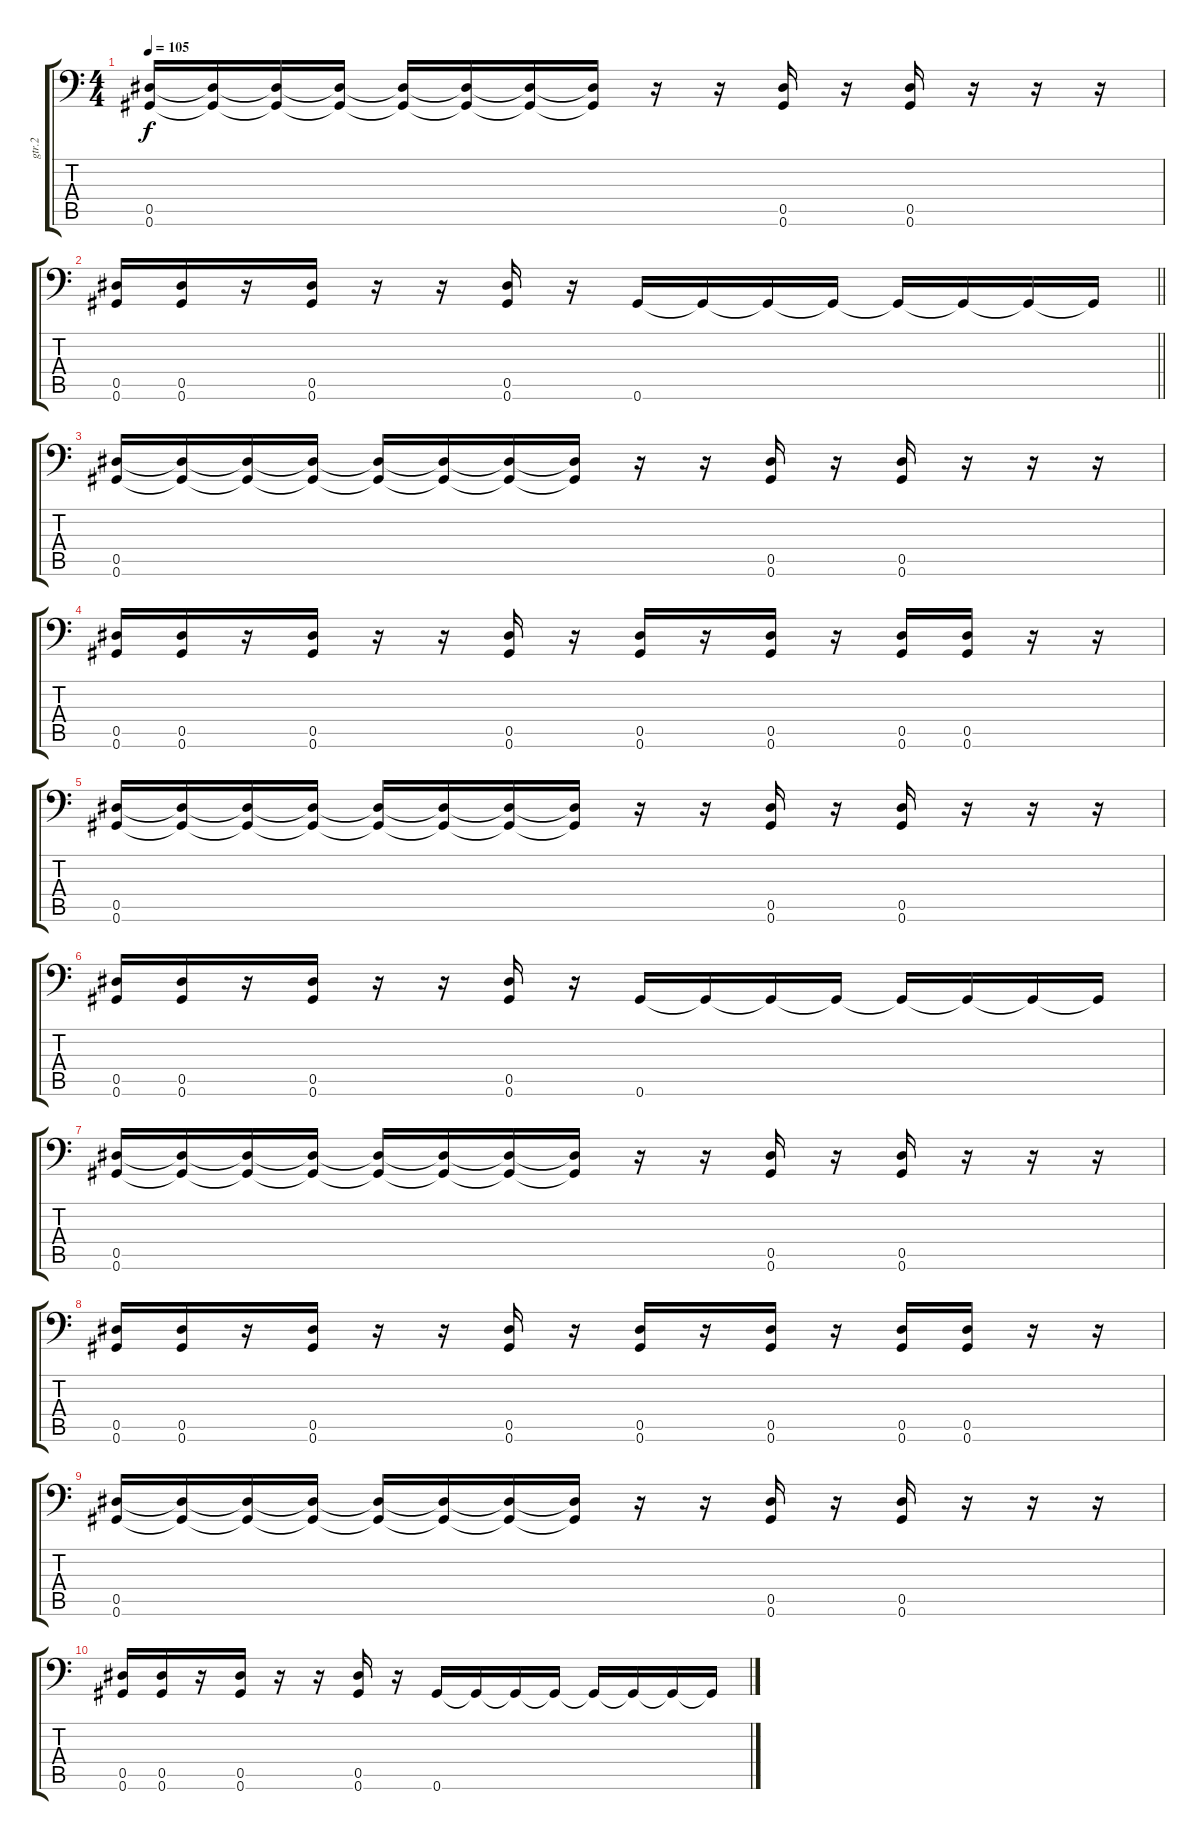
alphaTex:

\track ("gtr.2" "gtr.2") {instrument distortionguitar}
\staff {score tabs}
\tuning (Bb3 F3 Db3 Ab2 Eb2 Ab1) {hide}
\ts (4 4)
\tempo 105
\clef f4
\ks c
(0.5 0.6).16{dy f} (0.5{t} 0.6{t}).16 (0.5{t} 0.6{t}).16 (0.5{t} 0.6{t}).16 (0.5{t} 0.6{t}).16 (0.5{t} 0.6{t}).16 (0.5{t} 0.6{t}).16 (0.5{t} 0.6{t}).16 r.16 r.16 (0.5 0.6).16 r.16 (0.5 0.6).16 r.16 r.16 r.16 |
\barLineRight lightlight
(0.5 0.6).16 (0.5 0.6).16 r.16 (0.5 0.6).16 r.16 r.16 (0.5 0.6).16 r.16 0.6.16 0.6{t}.16 0.6{t}.16 0.6{t}.16 0.6{t}.16 0.6{t}.16 0.6{t}.16 0.6{t}.16 |
\section ("" "")
(0.5 0.6).16 (0.5{t} 0.6{t}).16 (0.5{t} 0.6{t}).16 (0.5{t} 0.6{t}).16 (0.5{t} 0.6{t}).16 (0.5{t} 0.6{t}).16 (0.5{t} 0.6{t}).16 (0.5{t} 0.6{t}).16 r.16 r.16 (0.5 0.6).16 r.16 (0.5 0.6).16 r.16 r.16 r.16 |
(0.5 0.6).16 (0.5 0.6).16 r.16 (0.5 0.6).16 r.16 r.16 (0.5 0.6).16 r.16 (0.5 0.6).16 r.16 (0.5 0.6).16 r.16 (0.5 0.6).16 (0.5 0.6).16 r.16 r.16 |
(0.5 0.6).16 (0.5{t} 0.6{t}).16 (0.5{t} 0.6{t}).16 (0.5{t} 0.6{t}).16 (0.5{t} 0.6{t}).16 (0.5{t} 0.6{t}).16 (0.5{t} 0.6{t}).16 (0.5{t} 0.6{t}).16 r.16 r.16 (0.5 0.6).16 r.16 (0.5 0.6).16 r.16 r.16 r.16 |
(0.5 0.6).16 (0.5 0.6).16 r.16 (0.5 0.6).16 r.16 r.16 (0.5 0.6).16 r.16 0.6.16 0.6{t}.16 0.6{t}.16 0.6{t}.16 0.6{t}.16 0.6{t}.16 0.6{t}.16 0.6{t}.16 |
(0.5 0.6).16 (0.5{t} 0.6{t}).16 (0.5{t} 0.6{t}).16 (0.5{t} 0.6{t}).16 (0.5{t} 0.6{t}).16 (0.5{t} 0.6{t}).16 (0.5{t} 0.6{t}).16 (0.5{t} 0.6{t}).16 r.16 r.16 (0.5 0.6).16 r.16 (0.5 0.6).16 r.16 r.16 r.16 |
(0.5 0.6).16 (0.5 0.6).16 r.16 (0.5 0.6).16 r.16 r.16 (0.5 0.6).16 r.16 (0.5 0.6).16 r.16 (0.5 0.6).16 r.16 (0.5 0.6).16 (0.5 0.6).16 r.16 r.16 |
(0.5 0.6).16 (0.5{t} 0.6{t}).16 (0.5{t} 0.6{t}).16 (0.5{t} 0.6{t}).16 (0.5{t} 0.6{t}).16 (0.5{t} 0.6{t}).16 (0.5{t} 0.6{t}).16 (0.5{t} 0.6{t}).16 r.16 r.16 (0.5 0.6).16 r.16 (0.5 0.6).16 r.16 r.16 r.16 |
(0.5 0.6).16 (0.5 0.6).16 r.16 (0.5 0.6).16 r.16 r.16 (0.5 0.6).16 r.16 0.6.16 0.6{t}.16 0.6{t}.16 0.6{t}.16 0.6{t}.16 0.6{t}.16 0.6{t}.16 0.6{t}.16
